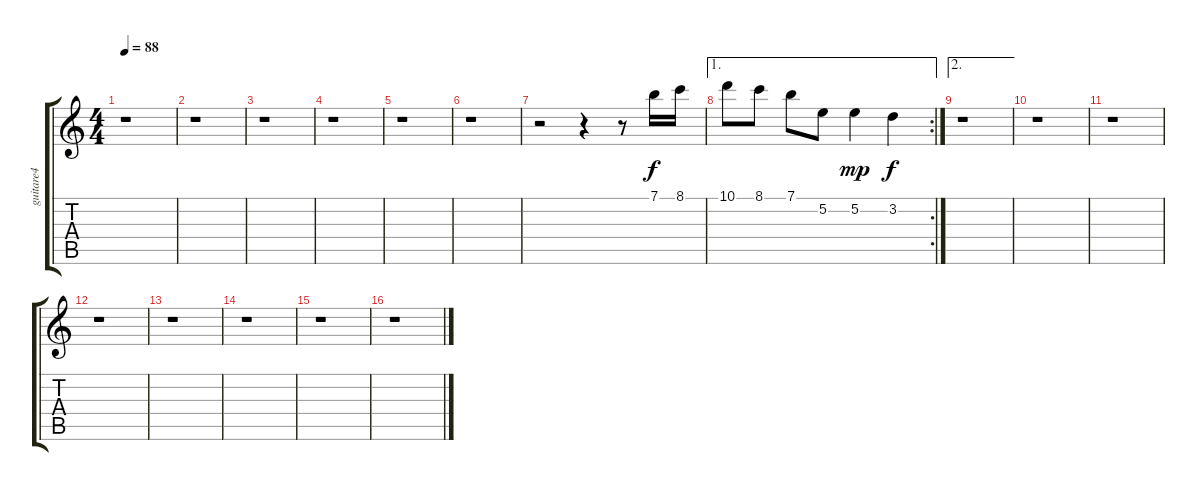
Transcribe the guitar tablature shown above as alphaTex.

\track ("guitare4" "guitare4") {instrument distortionguitar}
\staff {score tabs}
\tuning (E4 B3 G3 D3 A2 E2) {hide}
\ts (4 4)
\tempo 88
\clef g2
\ks c
r.1{dy f} |
r.1 |
r.1 |
r.1 |
r.1 |
r.1 |
r.2 r.4 r.8 7.1.16 8.1.16 |
\ae 1
\rc 2
10.1.8 8.1.8 7.1.8 5.2.8 5.2.4{dy mp} 3.2.4{dy f} |
\ae 2
r.1 |
r.1 |
r.1 |
r.1 |
r.1 |
r.1 |
r.1 |
r.1
